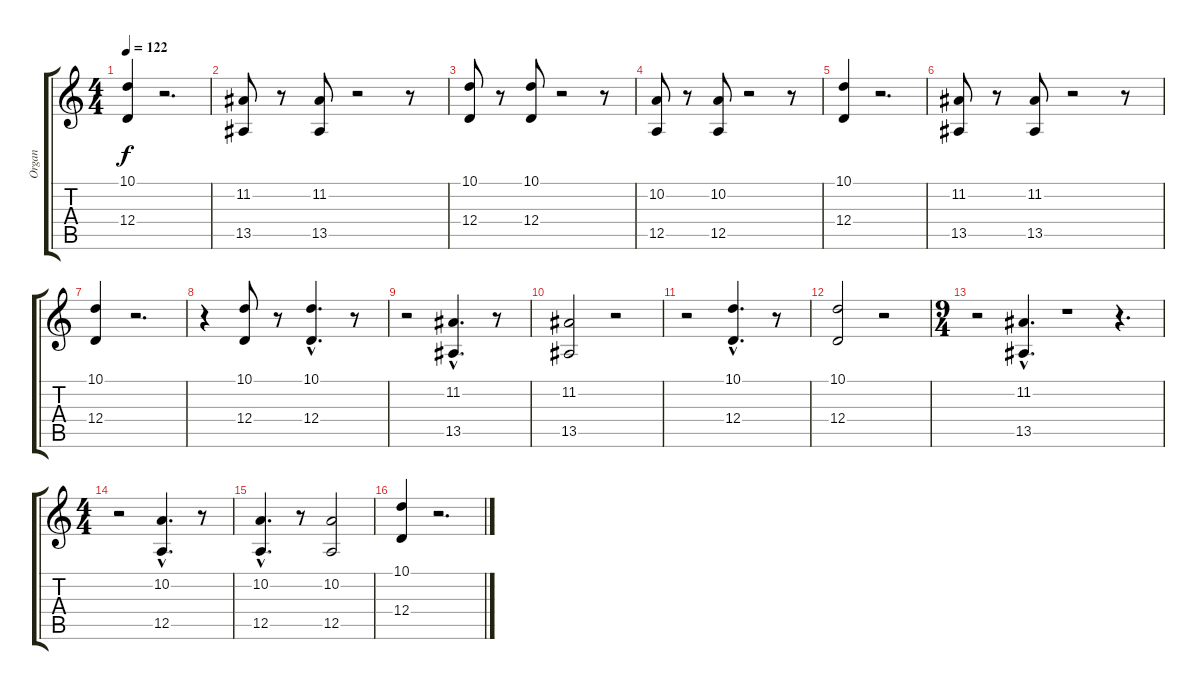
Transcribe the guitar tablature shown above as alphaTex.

\track ("Organ" "Organ") {instrument churchorgan}
\staff {score tabs}
\tuning (E4 B3 G3 D3 A2 E2) {hide}
\ts (4 4)
\tempo 122
\clef g2
\ks c
(10.1 12.4).4{dy f} r.2{d} |
(11.2 13.5).8 r.8 (11.2 13.5).8 r.2 r.8 |
(10.1 12.4).8 r.8 (10.1 12.4).8 r.2 r.8 |
(10.2 12.5).8 r.8 (10.2 12.5).8 r.2 r.8 |
(10.1 12.4).4 r.2{d} |
(11.2 13.5).8 r.8 (11.2 13.5).8 r.2 r.8 |
(10.1 12.4).4 r.2{d} |
r.4 (10.1 12.4).8 r.8 (10.1{hac} 12.4{hac}).4{d} r.8 |
r.2 (11.2{hac} 13.5{hac}).4{d} r.8 |
(11.2 13.5).2 r.2 |
r.2 (10.1{hac} 12.4{hac}).4{d} r.8 |
(10.1 12.4).2 r.2 |
\ts (9 4)
r.2 (11.2{hac} 13.5{hac}).4{d} r.1 r.4{d} |
\ts (4 4)
r.2 (10.2{hac} 12.5{hac}).4{d} r.8 |
(10.2{hac} 12.5{hac}).4{d} r.8 (10.2 12.5).2 |
(10.1 12.4).4 r.2{d}
